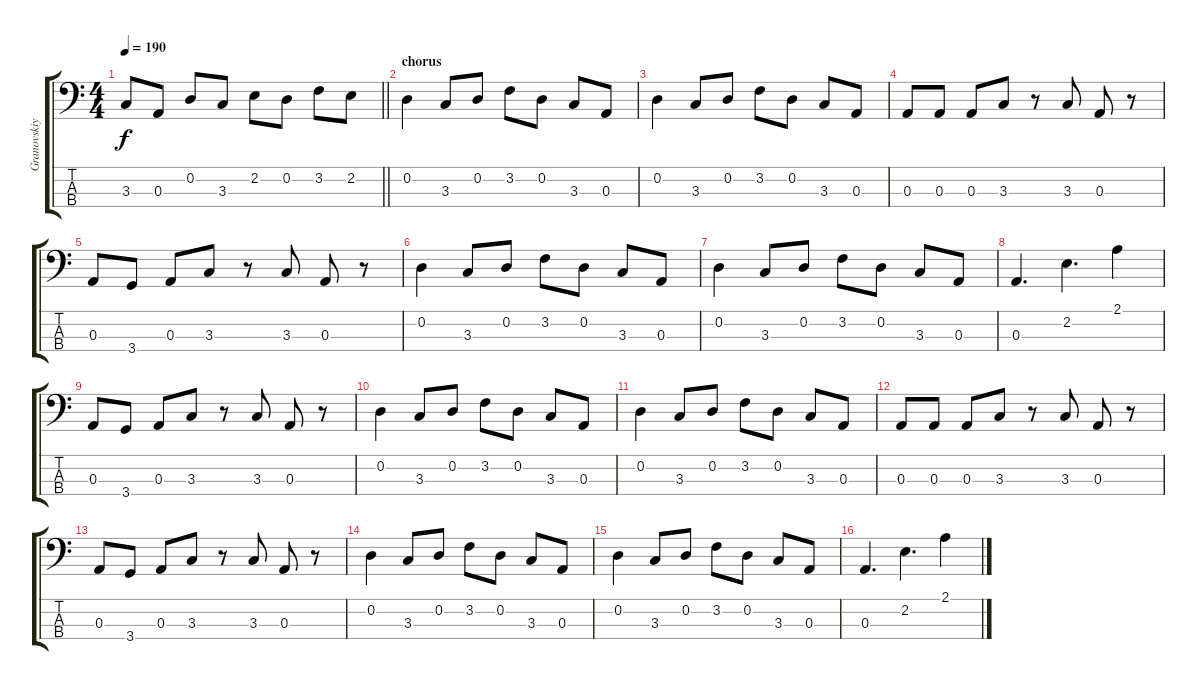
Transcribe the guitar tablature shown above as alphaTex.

\track ("Granovskiy" "Granovskiy") {instrument electricbassfinger}
\staff {score tabs}
\tuning (G2 D2 A1 E1) {hide}
\ts (4 4)
\tempo 190
\clef f4
\barLineRight lightlight
\ks c
3.3.8{dy f} 0.3.8 0.2.8 3.3.8 2.2.8 0.2.8 3.2.8 2.2.8 |
\section ("" "chorus")
0.2.4 3.3.8 0.2.8 3.2.8 0.2.8 3.3.8 0.3.8 |
0.2.4 3.3.8 0.2.8 3.2.8 0.2.8 3.3.8 0.3.8 |
0.3.8 0.3.8 0.3.8 3.3.8 r.8 3.3.8 0.3.8 r.8 |
0.3.8 3.4.8 0.3.8 3.3.8 r.8 3.3.8 0.3.8 r.8 |
0.2.4 3.3.8 0.2.8 3.2.8 0.2.8 3.3.8 0.3.8 |
0.2.4 3.3.8 0.2.8 3.2.8 0.2.8 3.3.8 0.3.8 |
0.3.4{d} 2.2.4{d} 2.1.4 |
0.3.8 3.4.8 0.3.8 3.3.8 r.8 3.3.8 0.3.8 r.8 |
0.2.4 3.3.8 0.2.8 3.2.8 0.2.8 3.3.8 0.3.8 |
0.2.4 3.3.8 0.2.8 3.2.8 0.2.8 3.3.8 0.3.8 |
0.3.8 0.3.8 0.3.8 3.3.8 r.8 3.3.8 0.3.8 r.8 |
0.3.8 3.4.8 0.3.8 3.3.8 r.8 3.3.8 0.3.8 r.8 |
0.2.4 3.3.8 0.2.8 3.2.8 0.2.8 3.3.8 0.3.8 |
0.2.4 3.3.8 0.2.8 3.2.8 0.2.8 3.3.8 0.3.8 |
0.3.4{d} 2.2.4{d} 2.1.4
